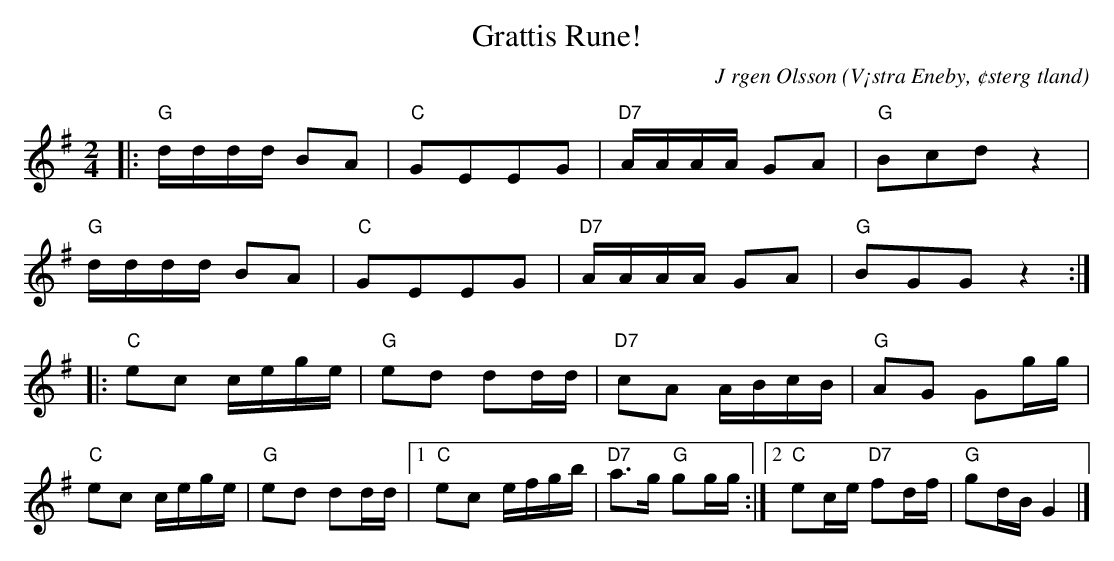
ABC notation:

X:1
T:Grattis Rune!
C:J rgen Olsson
O:V¡stra Eneby, ¢sterg tland
Q:115
M:2/4
L:1/8
K:G
|:"G"d/2d/2d/2d/2 BA|"C"GEEG|"D7"A/2A/2A/2A/2 GA|"G"Bcd z2|
"G"d/2d/2d/2d/2 BA|"C"GEEG|"D7"A/2A/2A/2A/2 GA|"G"BGG z2 :|
|:"C"ec c/2e/2g/2e/2 |"G"ed dd/2d/2|"D7"cA A/2B/2c/2B/2|"G"AG Gg/2g/2|
"C"ec c/2e/2g/2e/2 |"G"ed dd/2d/2|1"C"ec e/2f/2g/2b/2|"D7"a>g "G"gg/2g/2 :|2"C"ec/2e/2 "D7"fd/2f/2|"G"gd/2B/2 G2 |]
